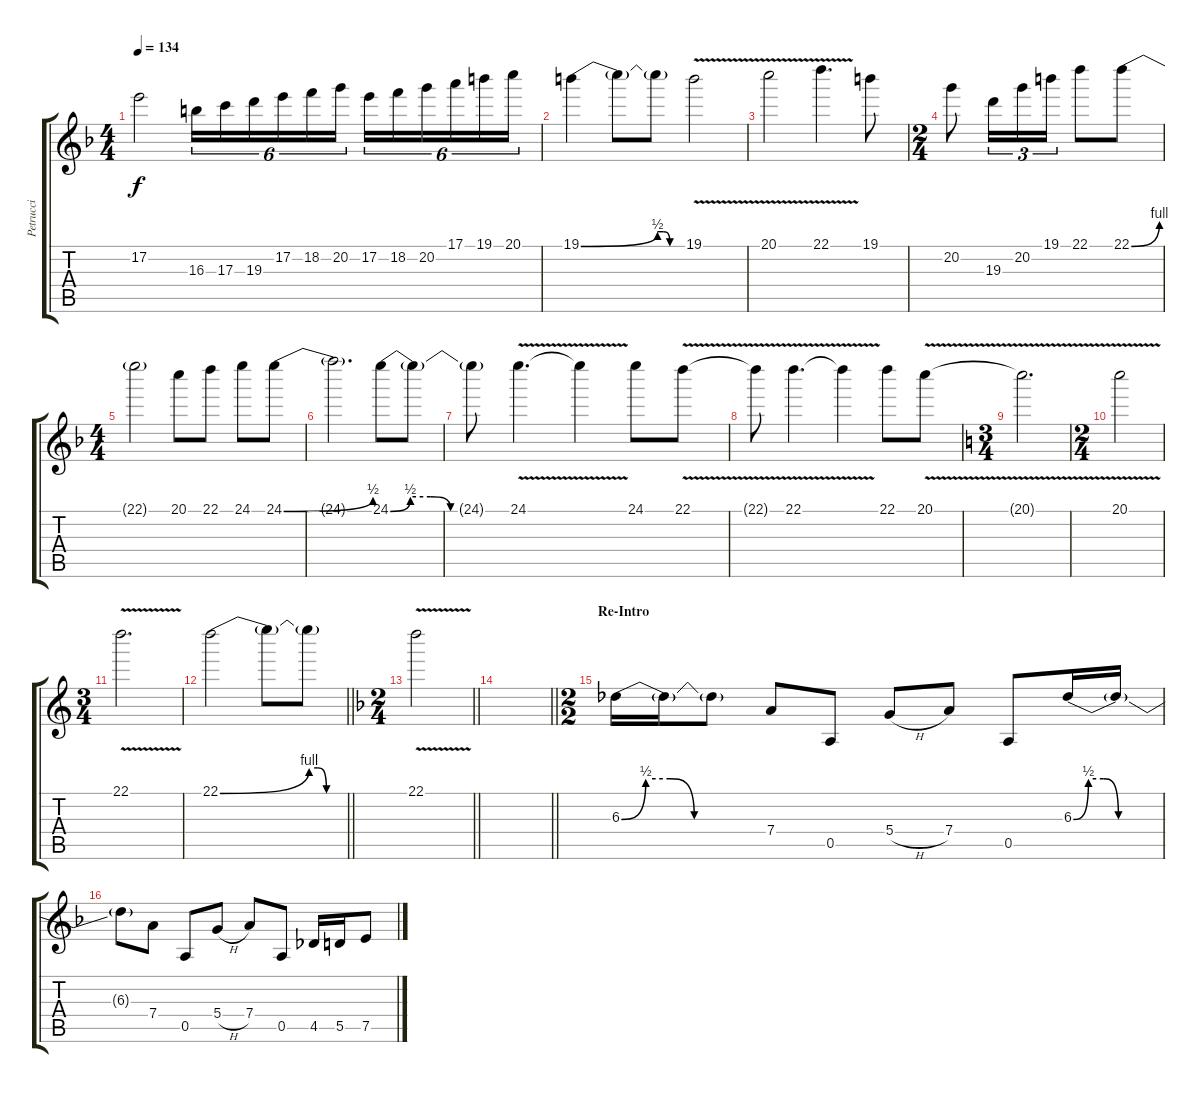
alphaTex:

\track ("Petrucci" "Petrucci") {instrument distortionguitar}
\staff {score tabs}
\tuning (E4 B3 G3 D3 A2 E2) {hide}
\ts (4 4)
\tempo 134
\clef g2
\ks f
17.2{t}.2{dy f} 16.3.16{tu (6 4)} 17.3.16{tu (6 4)} 19.3.16{tu (6 4)} 17.2.16{tu (6 4)} 18.2.16{tu (6 4)} 20.2.16{tu (6 4)} 17.2.16{tu (6 4)} 18.2.16{tu (6 4)} 20.2.16{tu (6 4)} 17.1.16{tu (6 4)} 19.1.16{tu (6 4)} 20.1.16{tu (6 4)} |
19.1{be (bend 0 0 60 2)}.4 19.1{t}.8 19.1{be (custom 0 2 15 2 30 0 60 0) t}.8 19.1{v}.2 |
20.1{v}.2 22.1{v}.4{d} 19.1.8 |
\ts (2 4)
20.2.8 19.3.16{tu (3 2)} 20.2.16{tu (3 2)} 19.1.16{tu (3 2)} 22.1.8 22.1{be (bend 0 0 60 4)}.8 |
\ts (4 4)
22.1{t}.2 20.1.8 22.1.8 24.1.8 24.1{be (bend 0 0 60 2)}.8 |
24.1{t}.2{d} 24.1{be (custom 0 0 10 2 20 2 30 0 60 0)}.8 24.1{t}.8 |
24.1{t}.8 24.1{v}.4{d} 24.1{t}.4 24.1.8 22.1{v}.8 |
22.1{t}.8 22.1{v}.4{d} 22.1{t}.4 22.1.8 20.1{v}.8 |
\ts (3 4)
\ks c
20.1{t}.2{d} |
\ts (2 4)
20.1{v}.2 |
\ts (3 4)
22.1{v}.2{d} |
\barLineRight lightlight
22.1{be (bend 0 0 60 4)}.2 22.1{t}.8 22.1{be (custom 0 4 15 4 30 0 60 0) t}.8 |
\ts (2 4)
\barLineRight lightlight
\ks f
22.1{v}.2 |
\barLineRight lightlight
|
\ts (2 2)
\section ("" "Re-Intro")
6.3{be (custom 0 0 10 2 20 2 30 0 60 0)}.16 6.3{t}.16 6.3{t}.8 7.4.8 0.5.8 5.4{h}.8 7.4.8 0.5.8 6.3{be (custom 0 0 10 2 20 2 30 0 60 0)}.16 6.3{t}.16 |
6.3{t}.8 7.4.8 0.5.8 5.4{h}.8 7.4.8 0.5.8 4.5.16 5.5.16 7.5.8
